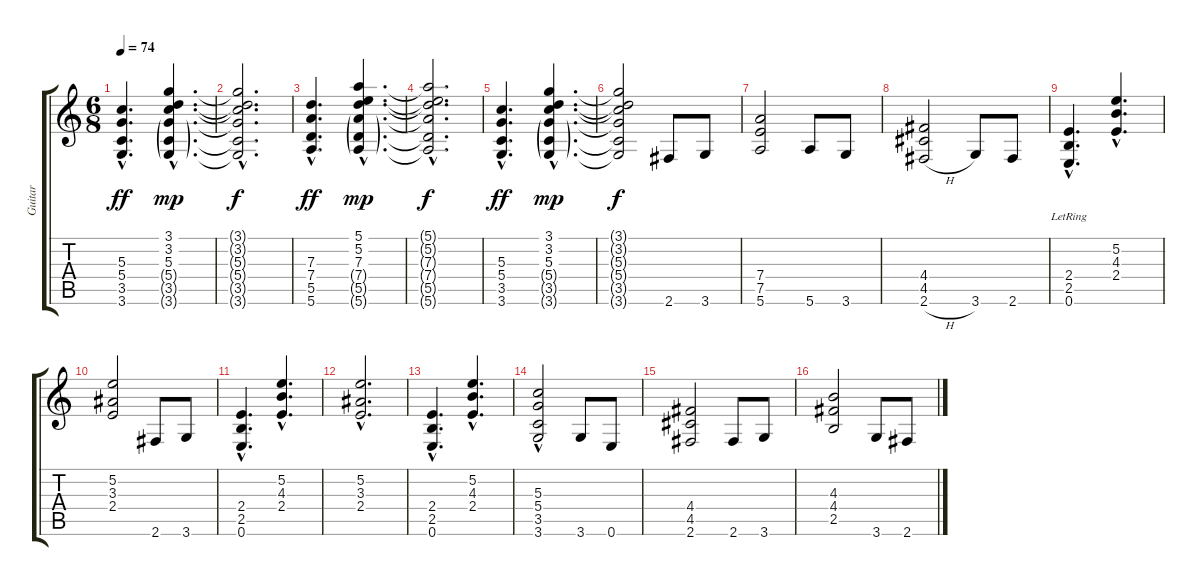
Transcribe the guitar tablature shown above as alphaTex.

\track ("Guitar" "Guitar") {instrument distortionguitar}
\staff {score tabs}
\tuning (E4 B3 G3 D3 A2 E2) {hide}
\ts (6 8)
\tempo 74
\clef g2
\ks c
(5.3 5.4{hac} 3.5{hac} 3.6{hac}).4{d dy ff} (3.1{hac} 3.2{hac} 5.3{hac} 5.4{g hac} 3.5{g hac} 3.6{g hac}).4{d dy mp} |
(3.1{hac t} 3.2{hac t} 5.3{hac t} 5.4{hac t} 3.5{hac t} 3.6{hac t}).2{d dy f} |
(7.3 7.4{hac} 5.5{hac} 5.6{hac}).4{d dy ff} (5.1{hac} 5.2{hac} 7.3{hac} 7.4{g hac} 5.5{g hac} 5.6{g hac}).4{d dy mp} |
(5.1{hac t} 5.2{hac t} 7.3{hac t} 7.4{hac t} 5.5{hac t} 5.6{hac t}).2{d dy f} |
(5.3 5.4{hac} 3.5{hac} 3.6{hac}).4{d dy ff} (3.1{hac} 3.2{hac} 5.3{hac} 5.4{g hac} 3.5{g hac} 3.6{g hac}).4{d dy mp} |
(3.1{t} 3.2{t} 5.3{t} 5.4{t} 3.5{t} 3.6{t}).2{dy f} 2.6.8 3.6.8 |
(7.4 7.5 5.6).2 5.6.8 3.6.8 |
(4.4 4.5 2.6{h}).2 3.6.8 2.6.8 |
(2.4{hac} 2.5{hac lr} 0.6{hac lr}).4{d} (5.2{hac} 4.3{hac} 2.4{hac}).4{d} |
(5.2 3.3 2.4).2 2.6.8 3.6.8 |
(2.4{hac} 2.5{hac} 0.6{hac}).4{d} (5.2{hac} 4.3{hac} 2.4{hac}).4{d} |
(5.2{hac} 3.3{hac} 2.4{hac}).2{d} |
(2.4 2.5{hac} 0.6{hac}).4{d} (5.2{hac} 4.3{hac} 2.4{hac}).4{d} |
(5.3 5.4 3.5{hac} 3.6).2 3.6.8 0.6.8 |
(4.4 4.5 2.6).2 2.6.8 3.6.8 |
(4.3 4.4 2.5).2 3.6.8 2.6.8
